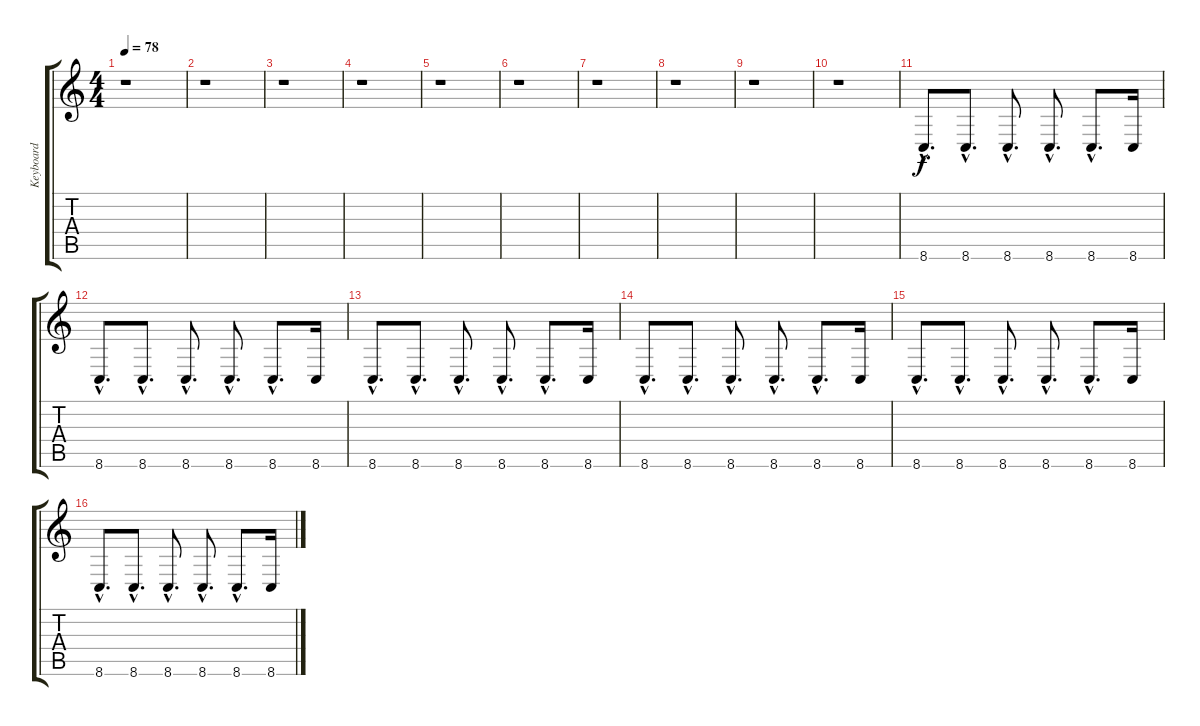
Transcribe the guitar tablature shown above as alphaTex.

\track ("Keyboard" "Keyboard") {instrument synthdrum}
\staff {score tabs}
\tuning (E4 B3 G3 D3 A2 E2) {hide}
\ts (4 4)
\tempo 78
\clef g2
\ks c
r.1{dy f} |
r.1 |
r.1 |
r.1 |
r.1 |
r.1 |
r.1 |
r.1 |
r.1 |
r.1 |
8.6{hac}.8{d} 8.6{hac}.8{d} 8.6{hac}.8{d} 8.6{hac}.8{d} 8.6{hac}.8{d} 8.6.16 |
8.6{hac}.8{d} 8.6{hac}.8{d} 8.6{hac}.8{d} 8.6{hac}.8{d} 8.6{hac}.8{d} 8.6.16 |
8.6{hac}.8{d} 8.6{hac}.8{d} 8.6{hac}.8{d} 8.6{hac}.8{d} 8.6{hac}.8{d} 8.6.16 |
8.6{hac}.8{d} 8.6{hac}.8{d} 8.6{hac}.8{d} 8.6{hac}.8{d} 8.6{hac}.8{d} 8.6.16 |
8.6{hac}.8{d} 8.6{hac}.8{d} 8.6{hac}.8{d} 8.6{hac}.8{d} 8.6{hac}.8{d} 8.6.16 |
8.6{hac}.8{d} 8.6{hac}.8{d} 8.6{hac}.8{d} 8.6{hac}.8{d} 8.6{hac}.8{d} 8.6.16
